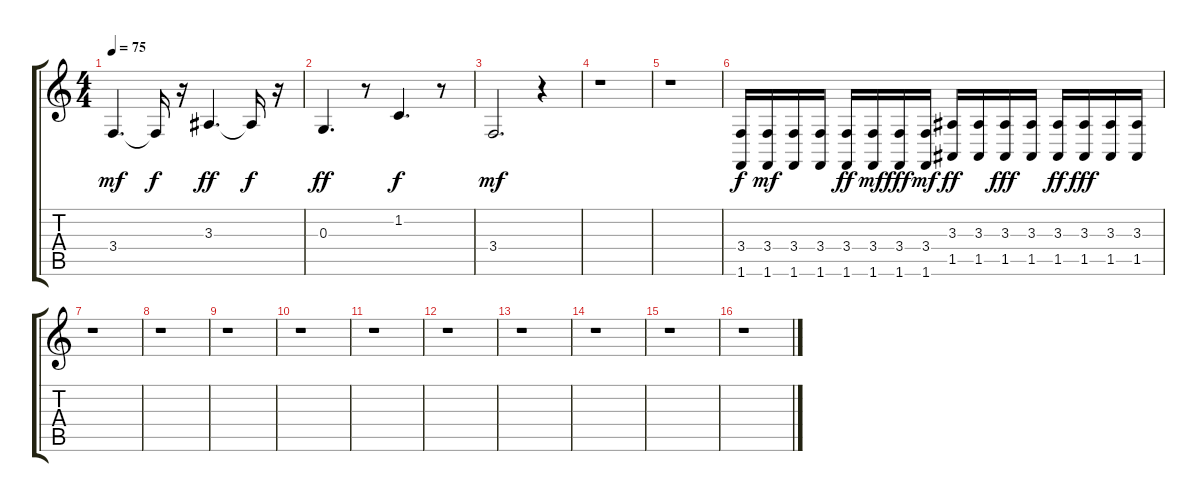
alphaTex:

\track "" {instrument cello}
\staff {score tabs}
\tuning (E4 B3 G3 D3 A2 E2) {hide}
\ts (4 4)
\tempo 75
\clef g2
\ks c
3.4.4{d dy mf} 3.4{t}.16{dy f} r.16 3.3.4{d dy ff} 3.3{t}.16{dy f} r.16 |
0.3.4{d dy ff} r.8 1.2.4{d dy f} r.8 |
3.4.2{d dy mf} r.4 |
r.1 |
r.1 |
(3.4 1.6).16{dy f} (3.4 1.6).16{dy mf} (3.4 1.6).16 (3.4 1.6).16 (3.4 1.6).16{dy ff} (3.4 1.6).16{dy mf} (3.4 1.6).16{dy fff} (3.4 1.6).16{dy mf} (3.3 1.5).16{dy ff} (3.3 1.5).16 (3.3 1.5).16{dy fff} (3.3 1.5).16 (3.3 1.5).16{dy ff} (3.3 1.5).16{dy fff} (3.3 1.5).16 (3.3 1.5).16 |
r.1 |
r.1 |
r.1 |
r.1 |
r.1 |
r.1 |
r.1 |
r.1 |
r.1 |
r.1
